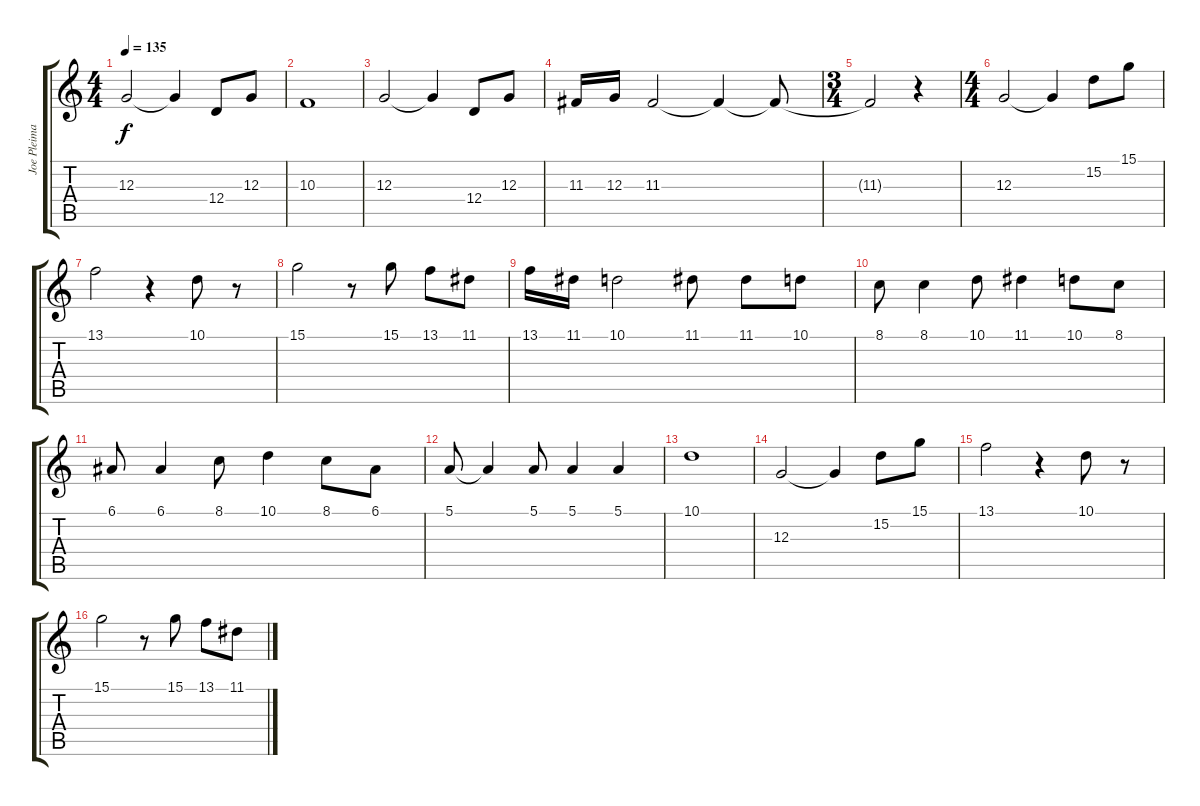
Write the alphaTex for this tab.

\track ("Joe Pleiman" "Joe Pleima") {instrument whistle}
\staff {score tabs}
\tuning (E4 B3 G3 D3 A2 E2) {hide}
\ts (4 4)
\tempo 135
\clef g2
\ks c
12.3.2{dy f instrument whistle} 12.3{t}.4 12.4.8 12.3.8 |
10.3.1 |
12.3.2 12.3{t}.4 12.4.8 12.3.8 |
11.3.16 12.3.16 11.3.2 11.3{t}.4 11.3{t}.8 |
\ts (3 4)
11.3{t}.2 r.4 |
\ts (4 4)
12.3.2 12.3{t}.4 15.2.8 15.1.8 |
13.1.2 r.4 10.1.8 r.8 |
15.1.2 r.8 15.1.8 13.1.8 11.1.8 |
13.1.16 11.1.16 10.1.2 11.1.8 11.1.8 10.1.8 |
8.1.8 8.1.4 10.1.8 11.1.4 10.1.8 8.1.8 |
6.1.8 6.1.4 8.1.8 10.1.4 8.1.8 6.1.8 |
5.1.8 5.1{t}.4 5.1.8 5.1.4 5.1.4 |
10.1.1 |
12.3.2 12.3{t}.4 15.2.8 15.1.8 |
13.1.2 r.4 10.1.8 r.8 |
15.1.2 r.8 15.1.8 13.1.8 11.1.8
